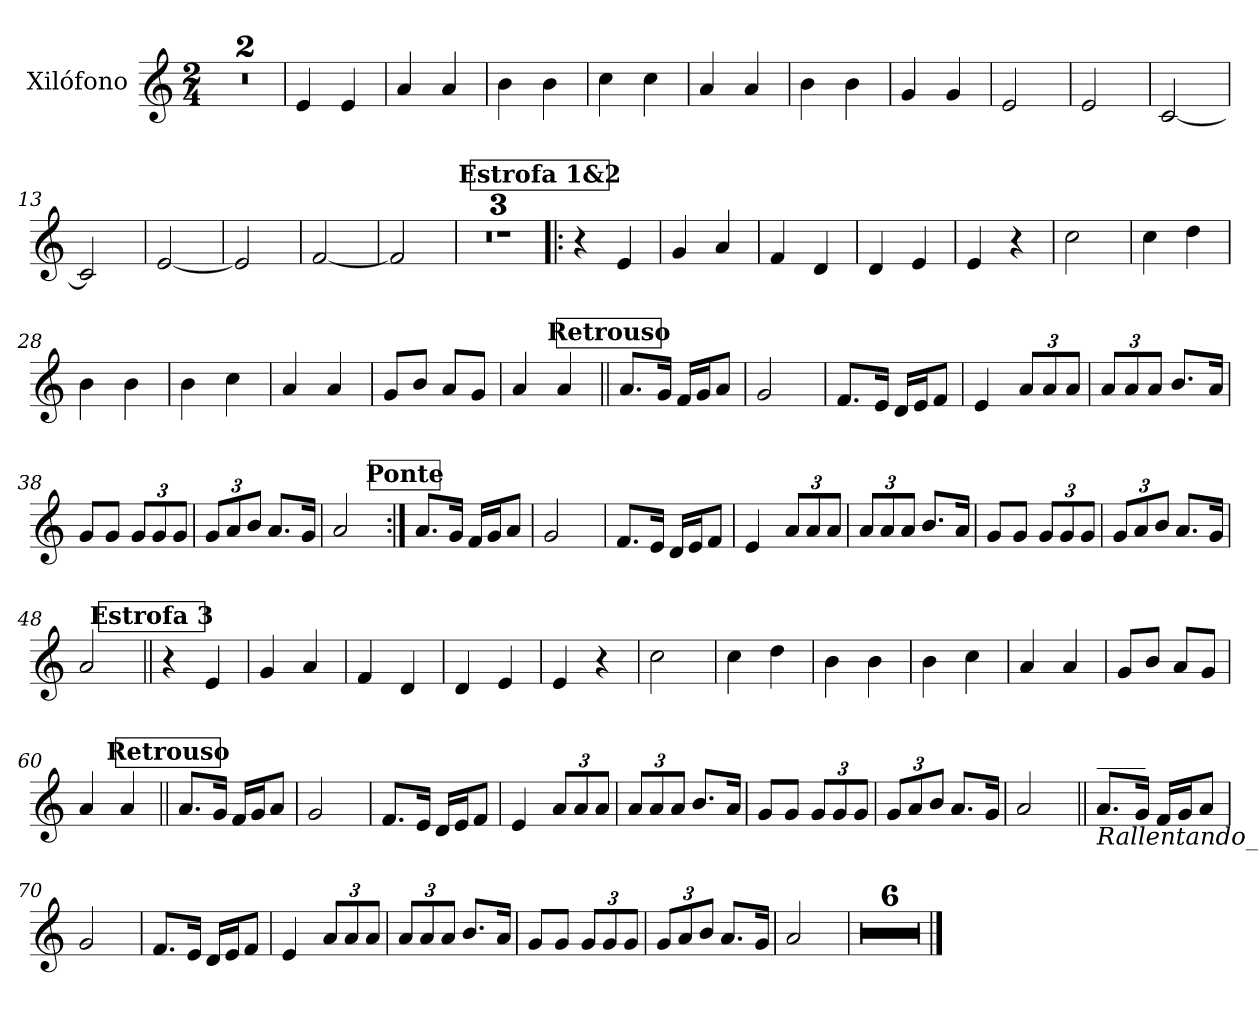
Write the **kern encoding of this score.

**kern
*part1
*staff1
*I"Xilófono
*I'Xil.
*clefG2
*ITrd-7c-12
*k[]
*M2/4
=1
2r
=2
2r
=3
4ee/
4ee/
=4
4aa/
4aa/
=5
4bb\
4bb\
=6
4ccc\
4ccc\
=7
4aa/
4aa/
=8
4bb\
4bb\
=9
4gg/
4gg/
=10
2ee/
=11
2ee/
=12
[2cc/
=13
2cc/]
=14
[2ee/
=15
2ee/]
=16
[2ff/
=17
2ff/]
=18
2r
=19
2r
=20
2r
!!LO:LB:g=z
!!LO:REH:place=s1:a:B:fs=14:t=Estrofa 1&2
=21!|:
4r
4ee/
=22
4gg/
4aa/
=23
4ff/
4dd/
=24
4dd/
4ee/
=25
4ee/
4r
=26
2ccc\
=27
4ccc\
4ddd\
=28
4bb\
4bb\
=29
4bb\
4ccc\
=30
4aa/
4aa/
=31
8gg/L
8bb/J
8aa/L
8gg/J
=32
4aa/
4aa/
!!LO:REH:place=s1:a:B:fs=14:t=Retrouso
=33||
8.aa/L
16gg/Jk
16ff/LL
16gg/J
8aa/J
=34
2gg/
!!LO:LB:g=z
=35
8.ff/L
16ee/Jk
16dd/LL
16ee/J
8ff/J
=36
4ee/
*Xbrackettup
12aa/L
12aa/
12aa/J
=37
12aa/L
12aa/
12aa/J
8.bb/L
16aa/Jk
=38
8gg/L
8gg/J
12gg/L
12gg/
12gg/J
=39
12gg/L
12aa/
12bb/J
8.aa/L
16gg/Jk
=40
2aa/
!!LO:REH:place=s1:a:B:fs=14:t=Ponte
=41:|!
8.aa/L
16gg/Jk
16ff/LL
16gg/J
8aa/J
=42
2gg/
=43
8.ff/L
16ee/Jk
16dd/LL
16ee/J
8ff/J
=44
4ee/
12aa/L
12aa/
12aa/J
!!LO:LB:g=z
=45
12aa/L
12aa/
12aa/J
8.bb/L
16aa/Jk
=46
8gg/L
8gg/J
12gg/L
12gg/
12gg/J
=47
12gg/L
12aa/
12bb/J
8.aa/L
16gg/Jk
=48
2aa/
!!LO:REH:place=s1:a:B:fs=14:t=Estrofa 3
=49||
4r
4ee/
=50
4gg/
4aa/
=51
4ff/
4dd/
=52
4dd/
4ee/
=53
4ee/
4r
=54
2ccc\
=55
4ccc\
4ddd\
=56
4bb\
4bb\
=57
4bb\
4ccc\
=58
4aa/
4aa/
!!LO:LB:g=z
=59
8gg/L
8bb/J
8aa/L
8gg/J
=60
4aa/
4aa/
!!LO:REH:place=s1:a:B:fs=14:t=Retrouso
=61||
8.aa/L
16gg/Jk
16ff/LL
16gg/J
8aa/J
=62
2gg/
=63
8.ff/L
16ee/Jk
16dd/LL
16ee/J
8ff/J
=64
4ee/
12aa/L
12aa/
12aa/J
=65
12aa/L
12aa/
12aa/J
8.bb/L
16aa/Jk
=66
8gg/L
8gg/J
12gg/L
12gg/
12gg/J
=67
12gg/L
12aa/
12bb/J
8.aa/L
16gg/Jk
=68
2aa/
!!LO:LB:g=z
=69||
!!LO:REH:place=s1:a:B:fs=14:t=CODA
*MM95
!LO:TX:b:i:t=Rallentando_
!LO:TX:t=____
8.aa/L
16gg/Jk
16ff/LL
16gg/J
8aa/J
=70
2gg/
=71
*MM90
8.ff/L
16ee/Jk
16dd/LL
16ee/J
8ff/J
=72
4ee/
12aa/L
12aa/
12aa/J
=73
*MM80
12aa/L
12aa/
12aa/J
8.bb/L
16aa/Jk
=74
8gg/L
8gg/J
12gg/L
12gg/
12gg/J
=75
12gg/L
12aa/
12bb/J
8.aa/L
16gg/Jk
=76
2aa/
=77
2r
=78
2r
=79
2r
=80
2r
=81
2r
=82
2r
==
*-
